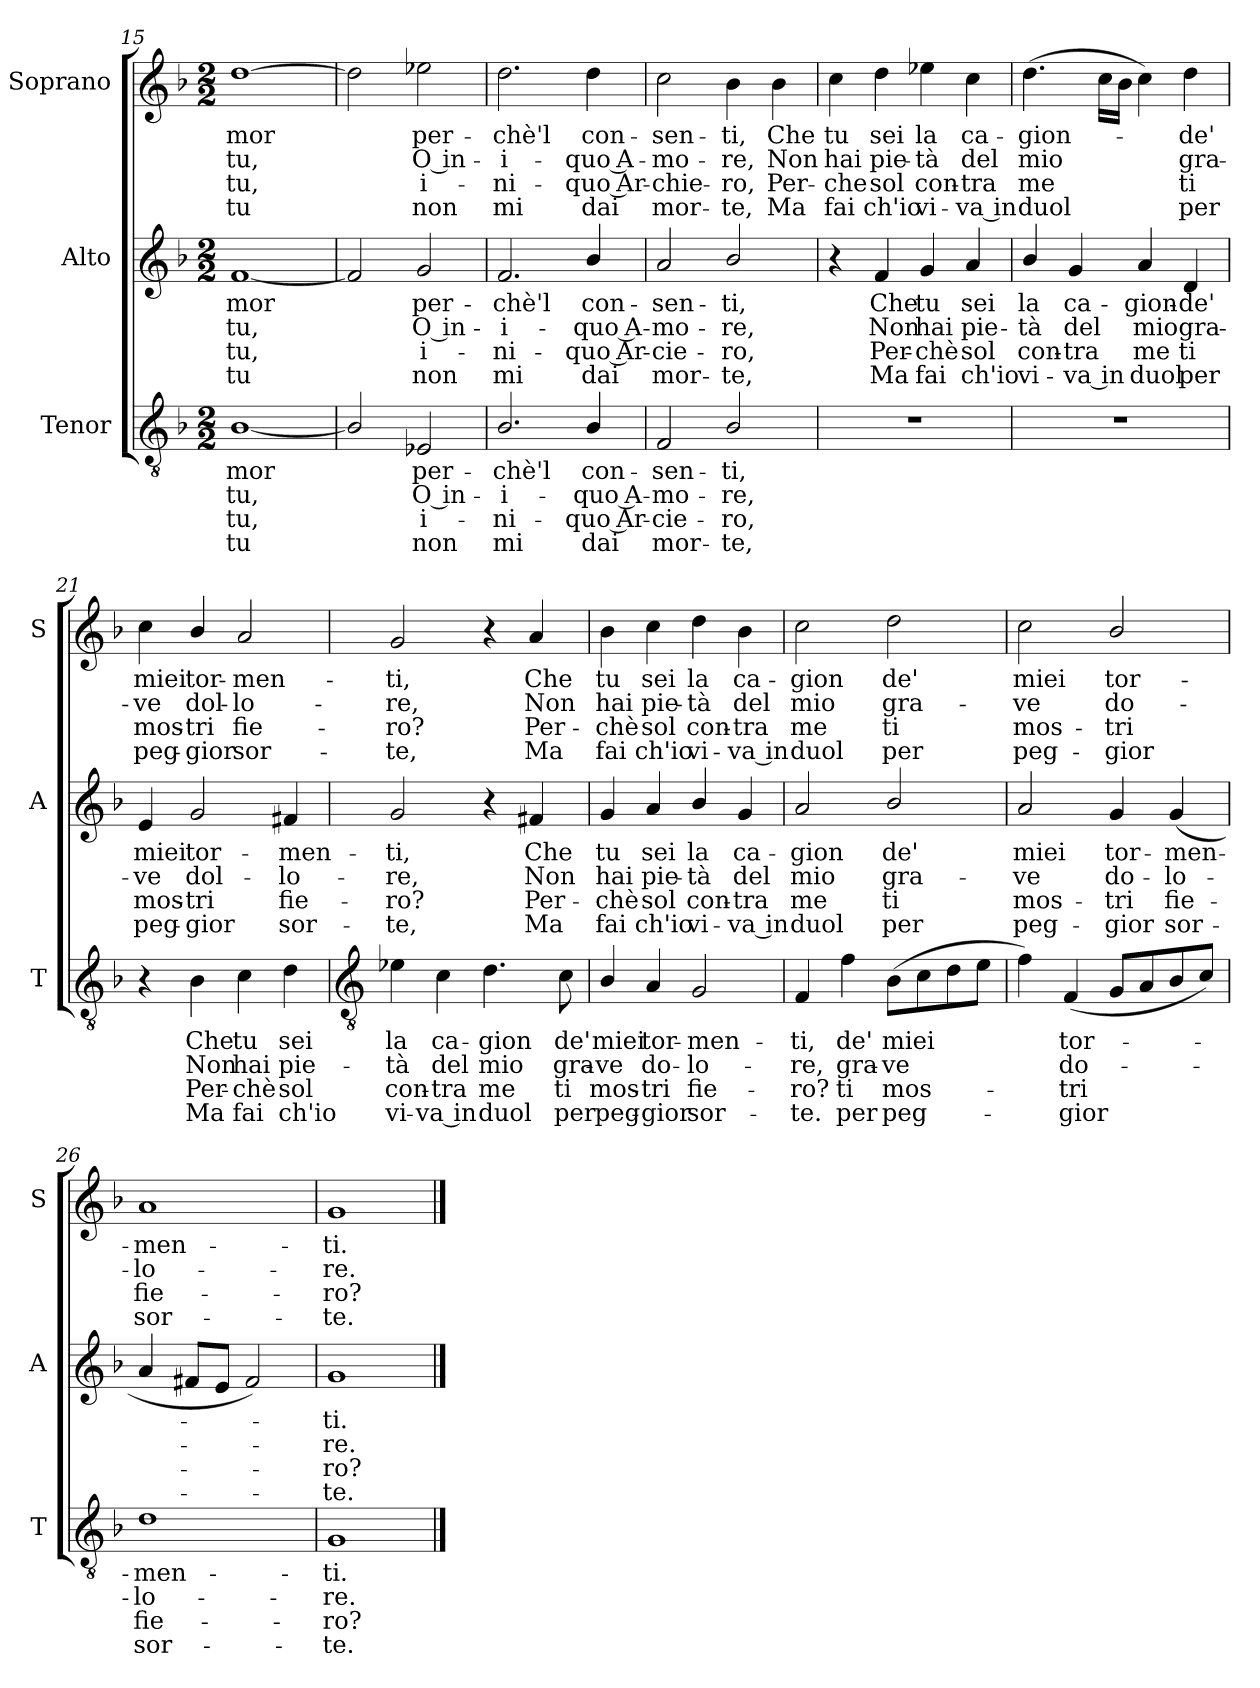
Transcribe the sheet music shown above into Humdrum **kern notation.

**kern	**text	**text	**text	**text	**kern	**text	**text	**text	**text	**kern	**text	**text	**text	**text
*part3	*part3	*part3	*part3	*part3	*part2	*part2	*part2	*part2	*part2	*part1	*part1	*part1	*part1	*part1
*staff3	*staff3	*staff3	*staff3	*staff3	*staff2	*staff2	*staff2	*staff2	*staff2	*staff1	*staff1	*staff1	*staff1	*staff1
*I"Tenor	*	*	*	*	*I"Alto	*	*	*	*	*I"Soprano	*	*	*	*
*I'T	*	*	*	*	*I'A	*	*	*	*	*I'S	*	*	*	*
!!LO:LB:g=z
*clefGv2	*	*	*	*	*clefG2	*	*	*	*	*clefG2	*	*	*	*
*k[b-]	*	*	*	*	*k[b-]	*	*	*	*	*k[b-]	*	*	*	*
*F:	*	*	*	*	*F:	*	*	*	*	*F:	*	*	*	*
*M2/2	*	*	*	*	*M2/2	*	*	*	*	*M2/2	*	*	*	*
=15	=15	=15	=15	=15	=15	=15	=15	=15	=15	=15	=15	=15	=15	=15
!	!LO:LY:b	!LO:LY:b	!LO:LY:b	!LO:LY:b	!	!LO:LY:b	!LO:LY:b	!LO:LY:b	!LO:LY:b	!	!LO:LY:b	!LO:LY:b	!LO:LY:b	!LO:LY:b
[1B-/	mor	tu,	tu,	tu	[1f	mor	tu,	tu,	tu	[1dd	mor	tu,	tu,	tu
=16	=16	=16	=16	=16	=16	=16	=16	=16	=16	=16	=16	=16	=16	=16
2B-/]	.	.	.	.	2f]	.	.	.	.	2dd]	.	.	.	.
!	!LO:LY:b	!LO:LY:b	!LO:LY:b	!LO:LY:b	!	!LO:LY:b	!LO:LY:b	!LO:LY:b	!LO:LY:b	!	!LO:LY:b	!LO:LY:b	!LO:LY:b	!LO:LY:b
2E-X	per-	-O in-	-i-	-non	2g	per-	-O in-	-i-	-non	2ee-X	per-	-O in-	-i-	-non
=17	=17	=17	=17	=17	=17	=17	=17	=17	=17	=17	=17	=17	=17	=17
!	!LO:LY:b	!LO:LY:b	!LO:LY:b	!LO:LY:b	!	!LO:LY:b	!LO:LY:b	!LO:LY:b	!LO:LY:b	!	!LO:LY:b	!LO:LY:b	!LO:LY:b	!LO:LY:b
2.B-/	chè'l	i-	-ni-	-mi	2.f	chè'l	i-	-ni-	-mi	2.dd	chè'l	i-	-ni-	-mi
!	!LO:LY:b	!LO:LY:b	!LO:LY:b	!LO:LY:b	!	!LO:LY:b	!LO:LY:b	!LO:LY:b	!LO:LY:b	!	!LO:LY:b	!LO:LY:b	!LO:LY:b	!LO:LY:b
4B-/	con-	-quo A-	-quo Ar-	-dai	4b-/	con-	-quo A-	-quo Ar-	-dai	4dd	con-	-quo A-	-quo Ar-	-dai
=18	=18	=18	=18	=18	=18	=18	=18	=18	=18	=18	=18	=18	=18	=18
!	!LO:LY:b	!LO:LY:b	!LO:LY:b	!LO:LY:b	!	!LO:LY:b	!LO:LY:b	!LO:LY:b	!LO:LY:b	!	!LO:LY:b	!LO:LY:b	!LO:LY:b	!LO:LY:b
2F	sen-	-mo-	-cie-	-mor-	2a	sen-	-mo-	-cie-	-mor-	2cc	sen-	-mo-	-chie-	-mor-
!	!LO:LY:b	!LO:LY:b	!LO:LY:b	!LO:LY:b	!	!LO:LY:b	!LO:LY:b	!LO:LY:b	!LO:LY:b	!	!LO:LY:b	!LO:LY:b	!LO:LY:b	!LO:LY:b
2B-/	-ti,	re,	ro,	te,	2b-/	-ti,	re,	ro,	te,	4b-	-ti,	re,	ro,	te,
!	!	!	!	!	!	!	!	!	!	!	!LO:LY:b	!LO:LY:b	!LO:LY:b	!LO:LY:b
.	.	.	.	.	.	.	.	.	.	4b-	Che	Non	Per-	-Ma
=19	=19	=19	=19	=19	=19	=19	=19	=19	=19	=19	=19	=19	=19	=19
!	!	!	!	!	!	!	!	!	!	!	!LO:LY:b	!LO:LY:b	!LO:LY:b	!LO:LY:b
1r	.	.	.	.	4r	.	.	.	.	4cc	tu	hai	che	fai
!	!	!	!	!	!	!LO:LY:b	!LO:LY:b	!LO:LY:b	!LO:LY:b	!	!LO:LY:b	!LO:LY:b	!LO:LY:b	!LO:LY:b
.	.	.	.	.	4f	Che	Non	Per-	-Ma	4dd	sei	pie-	-sol	ch'io
!	!	!	!	!	!	!LO:LY:b	!LO:LY:b	!LO:LY:b	!LO:LY:b	!	!LO:LY:b	!LO:LY:b	!LO:LY:b	!LO:LY:b
.	.	.	.	.	4g	tu	hai	chè	fai	4ee-X	la	tà	con-	-vi-
!	!	!	!	!	!	!LO:LY:b	!LO:LY:b	!LO:LY:b	!LO:LY:b	!	!LO:LY:b	!LO:LY:b	!LO:LY:b	!LO:LY:b
.	.	.	.	.	4a	sei	pie-	-sol	ch'io	4cc	-ca-	-del	tra	va in
=20	=20	=20	=20	=20	=20	=20	=20	=20	=20	=20	=20	=20	=20	=20
!	!	!	!	!	!	!LO:LY:b	!LO:LY:b	!LO:LY:b	!LO:LY:b	!	!LO:LY:b	!LO:LY:b	!LO:LY:b	!LO:LY:b
1r	.	.	.	.	4b-/	la	tà	con-	-vi-	(>4.dd	gion-	mio	me	duol
!	!	!	!	!	!	!LO:LY:b	!LO:LY:b	!LO:LY:b	!LO:LY:b	!	!	!	!	!
.	.	.	.	.	4g	-ca-	-del	tra	va in	.	.	.	.	.
.	.	.	.	.	.	.	.	.	.	16ccLL	.	.	.	.
.	.	.	.	.	.	.	.	.	.	16b-JJ	.	.	.	.
!	!	!	!	!	!	!LO:LY:b	!LO:LY:b	!LO:LY:b	!LO:LY:b	!	!	!	!	!
.	.	.	.	.	4a	gion-	-mio	me	duol	4cc)	.	.	.	.
!	!	!	!	!	!	!LO:LY:b	!LO:LY:b	!LO:LY:b	!LO:LY:b	!	!LO:LY:b	!LO:LY:b	!LO:LY:b	!LO:LY:b
.	.	.	.	.	4d	de'	gra-	-ti	per	4dd	de'	gra-	-ti	per
=21	=21	=21	=21	=21	=21	=21	=21	=21	=21	=21	=21	=21	=21	=21
!	!	!	!	!	!	!LO:LY:b	!LO:LY:b	!LO:LY:b	!LO:LY:b	!	!LO:LY:b	!LO:LY:b	!LO:LY:b	!LO:LY:b
4r	.	.	.	.	4e	miei	ve	mos-	-peg-	4cc	miei	ve	mos-	-peg-
!	!LO:LY:b	!LO:LY:b	!LO:LY:b	!LO:LY:b	!	!LO:LY:b	!LO:LY:b	!LO:LY:b	!LO:LY:b	!	!LO:LY:b	!LO:LY:b	!LO:LY:b	!LO:LY:b
4B-	Che	Non	Per-	-Ma	2g	-tor-	-dol-	-tri	gior	4b-/	-tor-	-dol-	-tri	gior
!	!LO:LY:b	!LO:LY:b	!LO:LY:b	!LO:LY:b	!	!	!	!	!	!	!LO:LY:b	!LO:LY:b	!LO:LY:b	!LO:LY:b
4c	tu	hai	chè	fai	.	.	.	.	.	2a	men-	-lo-	-fie-	-sor-
!	!LO:LY:b	!LO:LY:b	!LO:LY:b	!LO:LY:b	!	!LO:LY:b	!LO:LY:b	!LO:LY:b	!LO:LY:b	!	!	!	!	!
4d	sei	pie-	-sol	ch'io	4f#X	men-	-lo-	-fie-	-sor-	.	.	.	.	.
!!LO:LB:g=z
=22	=22	=22	=22	=22	=22	=22	=22	=22	=22	=22	=22	=22	=22	=22
*clefGv2	*	*	*	*	*	*	*	*	*	*	*	*	*	*
!	!LO:LY:b	!LO:LY:b	!LO:LY:b	!LO:LY:b	!	!LO:LY:b	!LO:LY:b	!LO:LY:b	!LO:LY:b	!	!LO:LY:b	!LO:LY:b	!LO:LY:b	!LO:LY:b
4e-X	la	tà	con-	-vi-	2g	-ti,	re,	ro?	te,	2g	-ti,	re,	ro?	te,
!	!LO:LY:b	!LO:LY:b	!LO:LY:b	!LO:LY:b	!	!	!	!	!	!	!	!	!	!
4c	-ca-	-del	tra	va in	.	.	.	.	.	.	.	.	.	.
!	!LO:LY:b	!LO:LY:b	!LO:LY:b	!LO:LY:b	!	!	!	!	!	!	!	!	!	!
4.d	gion	mio	me	duol	4r	.	.	.	.	4r	.	.	.	.
!	!	!	!	!	!	!LO:LY:b	!LO:LY:b	!LO:LY:b	!LO:LY:b	!	!LO:LY:b	!LO:LY:b	!LO:LY:b	!LO:LY:b
.	.	.	.	.	4f#X	Che	Non	Per-	-Ma	4a	Che	Non	Per-	-Ma
!	!LO:LY:b	!LO:LY:b	!LO:LY:b	!LO:LY:b	!	!	!	!	!	!	!	!	!	!
8c	de'	gra-	-ti	per	.	.	.	.	.	.	.	.	.	.
=23	=23	=23	=23	=23	=23	=23	=23	=23	=23	=23	=23	=23	=23	=23
!	!LO:LY:b	!LO:LY:b	!LO:LY:b	!LO:LY:b	!	!LO:LY:b	!LO:LY:b	!LO:LY:b	!LO:LY:b	!	!LO:LY:b	!LO:LY:b	!LO:LY:b	!LO:LY:b
4B-/	miei	ve	mos-	-peg-	4g	tu	hai	chè	fai	4b-	tu	hai	chè	fai
!	!LO:LY:b	!LO:LY:b	!LO:LY:b	!LO:LY:b	!	!LO:LY:b	!LO:LY:b	!LO:LY:b	!LO:LY:b	!	!LO:LY:b	!LO:LY:b	!LO:LY:b	!LO:LY:b
4A	-tor-	-do-	-tri	gior	4a	sei	pie-	-sol	ch'io	4cc	sei	pie-	-sol	ch'io
!	!LO:LY:b	!LO:LY:b	!LO:LY:b	!LO:LY:b	!	!LO:LY:b	!LO:LY:b	!LO:LY:b	!LO:LY:b	!	!LO:LY:b	!LO:LY:b	!LO:LY:b	!LO:LY:b
2G	men-	-lo-	-fie-	-sor-	4b-/	la	tà	con-	-vi-	4dd	la	tà	con-	-vi-
!	!	!	!	!	!	!LO:LY:b	!LO:LY:b	!LO:LY:b	!LO:LY:b	!	!LO:LY:b	!LO:LY:b	!LO:LY:b	!LO:LY:b
.	.	.	.	.	4g	-ca-	-del	tra	va in	4b-	-ca-	-del	tra	va in
=24	=24	=24	=24	=24	=24	=24	=24	=24	=24	=24	=24	=24	=24	=24
!	!LO:LY:b	!LO:LY:b	!LO:LY:b	!LO:LY:b	!	!LO:LY:b	!LO:LY:b	!LO:LY:b	!LO:LY:b	!	!LO:LY:b	!LO:LY:b	!LO:LY:b	!LO:LY:b
4F	-ti,	re,	ro?	te.	2a	gion	mio	me	duol	2cc	gion	mio	me	duol
!	!LO:LY:b	!LO:LY:b	!LO:LY:b	!LO:LY:b	!	!	!	!	!	!	!	!	!	!
4f	de'	gra-	-ti	per	.	.	.	.	.	.	.	.	.	.
!	!LO:LY:b	!LO:LY:b	!LO:LY:b	!LO:LY:b	!	!LO:LY:b	!LO:LY:b	!LO:LY:b	!LO:LY:b	!	!LO:LY:b	!LO:LY:b	!LO:LY:b	!LO:LY:b
(>8B-L	miei	ve	mos-	peg-	2b-/	de'	gra-	-ti	per	2dd	de'	gra-	-ti	per
8c	.	.	.	.	.	.	.	.	.	.	.	.	.	.
8d	.	.	.	.	.	.	.	.	.	.	.	.	.	.
8eJ	.	.	.	.	.	.	.	.	.	.	.	.	.	.
=25	=25	=25	=25	=25	=25	=25	=25	=25	=25	=25	=25	=25	=25	=25
!	!	!	!	!	!	!LO:LY:b	!LO:LY:b	!LO:LY:b	!LO:LY:b	!	!LO:LY:b	!LO:LY:b	!LO:LY:b	!LO:LY:b
4f)	.	.	.	.	2a	miei	ve	mos-	-peg-	2cc	miei	ve	mos-	-peg-
!	!LO:LY:b	!LO:LY:b	!LO:LY:b	!LO:LY:b	!	!	!	!	!	!	!	!	!	!
(<4F	tor-	do-	tri	gior	.	.	.	.	.	.	.	.	.	.
!	!	!	!	!	!	!LO:LY:b	!LO:LY:b	!LO:LY:b	!LO:LY:b	!	!LO:LY:b	!LO:LY:b	!LO:LY:b	!LO:LY:b
8GL	.	.	.	.	4g	-tor-	-do-	-tri	gior	2b-/	-tor-	-do-	-tri	gior
8A	.	.	.	.	.	.	.	.	.	.	.	.	.	.
!	!	!	!	!	!	!LO:LY:b	!LO:LY:b	!LO:LY:b	!LO:LY:b	!	!	!	!	!
8B-	.	.	.	.	(<4g	men-	lo-	fie-	sor-	.	.	.	.	.
8cJ)	.	.	.	.	.	.	.	.	.	.	.	.	.	.
=26	=26	=26	=26	=26	=26	=26	=26	=26	=26	=26	=26	=26	=26	=26
!	!LO:LY:b	!LO:LY:b	!LO:LY:b	!LO:LY:b	!	!	!	!	!	!	!LO:LY:b	!LO:LY:b	!LO:LY:b	!LO:LY:b
1d	men-	-lo-	-fie-	-sor-	4a	.	.	.	.	1a	men-	-lo-	-fie-	-sor-
.	.	.	.	.	8f#XL	.	.	.	.	.	.	.	.	.
.	.	.	.	.	8eJ	.	.	.	.	.	.	.	.	.
.	.	.	.	.	2f#)	.	.	.	.	.	.	.	.	.
=27	=27	=27	=27	=27	=27	=27	=27	=27	=27	=27	=27	=27	=27	=27
!	!LO:LY:b	!LO:LY:b	!LO:LY:b	!LO:LY:b	!	!LO:LY:b	!LO:LY:b	!LO:LY:b	!LO:LY:b	!	!LO:LY:b	!LO:LY:b	!LO:LY:b	!LO:LY:b
1G	-ti.	re.	ro?	te.	1g	ti.	re.	ro?	te.	1g	-ti.	re.	ro?	te.
==	==	==	==	==	==	==	==	==	==	==	==	==	==	==
*-	*-	*-	*-	*-	*-	*-	*-	*-	*-	*-	*-	*-	*-	*-
